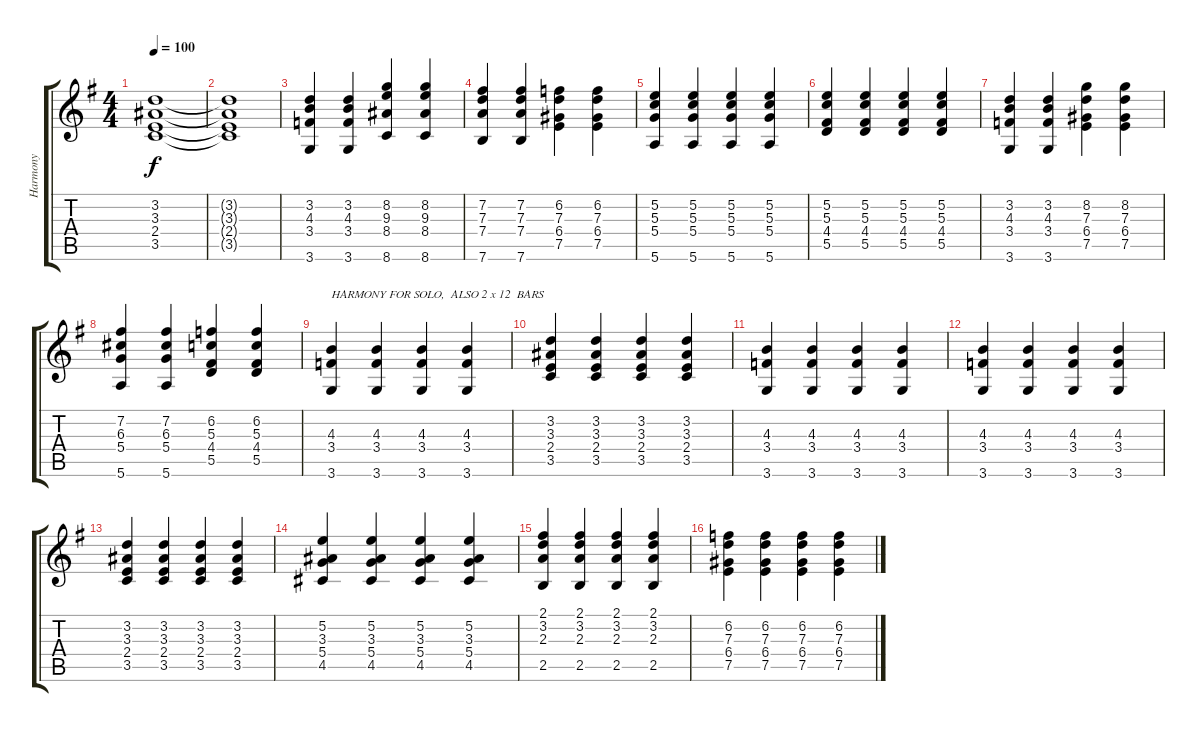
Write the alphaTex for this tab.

\track ("Harmony" "Harmony") {instrument acousticguitarnylon}
\staff {score tabs}
\tuning (E4 B3 G3 D3 A2 E2) {hide}
\ts (4 4)
\tempo 100
\clef g2
\ks g
(3.2{t} 3.3{t} 2.4{t} 3.5{t}).1{dy f} |
(3.2{t} 3.3{t} 2.4{t} 3.5{t}).1 |
(3.2 4.3 3.4 3.6).4 (3.2 4.3 3.4 3.6).4 (8.2 9.3 8.4 8.6).4 (8.2 9.3 8.4 8.6).4 |
(7.2 7.3 7.4 7.6).4 (7.2 7.3 7.4 7.6).4 (6.2 7.3 6.4 7.5).4 (6.2 7.3 6.4 7.5).4 |
(5.2 5.3 5.4 5.6).4 (5.2 5.3 5.4 5.6).4 (5.2 5.3 5.4 5.6).4 (5.2 5.3 5.4 5.6).4 |
(5.2 5.3 4.4 5.5).4 (5.2 5.3 4.4 5.5).4 (5.2 5.3 4.4 5.5).4 (5.2 5.3 4.4 5.5).4 |
(3.2 4.3 3.4 3.6).4 (3.2 4.3 3.4 3.6).4 (8.2 7.3 6.4 7.5).4 (8.2 7.3 6.4 7.5).4 |
(7.2 6.3 5.4 5.6).4 (7.2 6.3 5.4 5.6).4 (6.2 5.3 4.4 5.5).4 (6.2 5.3 4.4 5.5).4 |
(4.3 3.4 3.6).4{txt "HARMONY FOR SOLO,  ALSO 2 x 12  BARS "} (4.3 3.4 3.6).4 (4.3 3.4 3.6).4 (4.3 3.4 3.6).4 |
(3.2 3.3 2.4 3.5).4 (3.2 3.3 2.4 3.5).4 (3.2 3.3 2.4 3.5).4 (3.2 3.3 2.4 3.5).4 |
(4.3 3.4 3.6).4 (4.3 3.4 3.6).4 (4.3 3.4 3.6).4 (4.3 3.4 3.6).4 |
(4.3 3.4 3.6).4 (4.3 3.4 3.6).4 (4.3 3.4 3.6).4 (4.3 3.4 3.6).4 |
(3.2 3.3 2.4 3.5).4 (3.2 3.3 2.4 3.5).4 (3.2 3.3 2.4 3.5).4 (3.2 3.3 2.4 3.5).4 |
(5.2 3.3 5.4 4.5).4 (5.2 3.3 5.4 4.5).4 (5.2 3.3 5.4 4.5).4 (5.2 3.3 5.4 4.5).4 |
(2.1 3.2 2.3 2.5).4 (2.1 3.2 2.3 2.5).4 (2.1 3.2 2.3 2.5).4 (2.1 3.2 2.3 2.5).4 |
(6.2 7.3 6.4 7.5).4 (6.2 7.3 6.4 7.5).4 (6.2 7.3 6.4 7.5).4 (6.2 7.3 6.4 7.5).4
